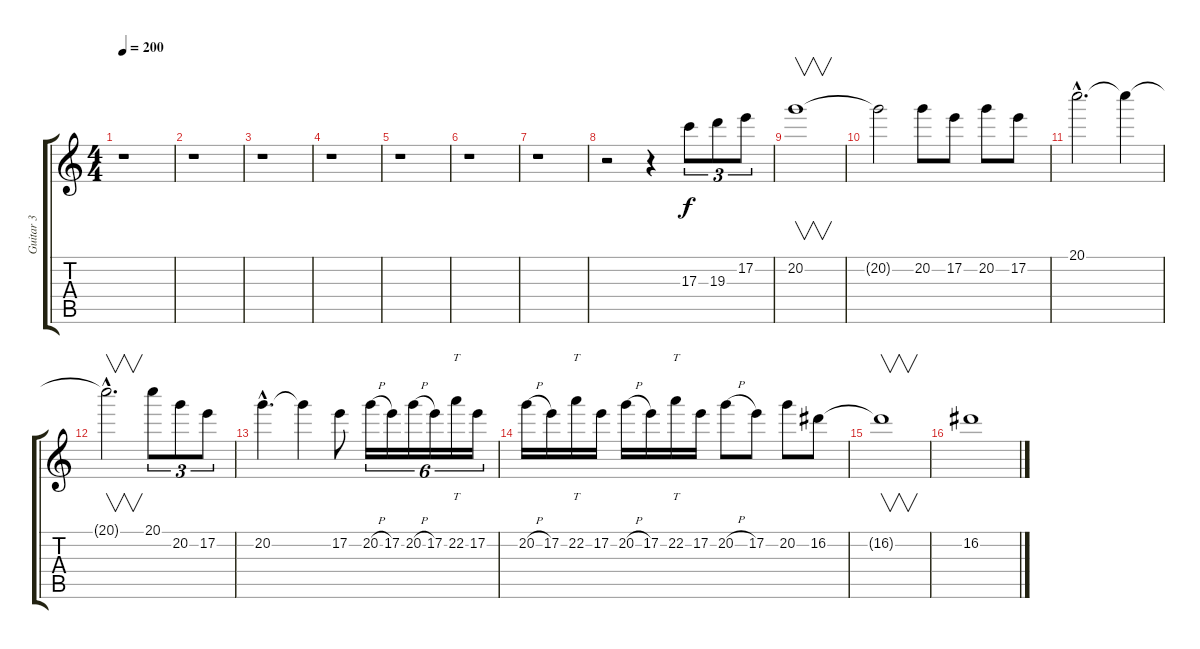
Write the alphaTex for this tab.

\track ("Guitar 3" "Guitar 3") {instrument distortionguitar}
\staff {score tabs}
\tuning (E4 B3 G3 D3 A2 E2) {hide}
\ts (4 4)
\tempo 200
\clef g2
\ks c
r.1{dy f} |
r.1 |
r.1 |
r.1 |
r.1 |
r.1 |
r.1 |
r.2 r.4 17.3.8{tu (3 2)} 19.3.8{tu (3 2)} 17.2.8{tu (3 2)} |
20.2.1{v} |
20.2{t}.2 20.2.8 17.2.8 20.2.8 17.2.8 |
20.1{hac}.2{d} 20.1{t}.4 |
20.1{hac t}.2{v d} 20.1.8{tu (3 2)} 20.2.8{tu (3 2)} 17.2.8{tu (3 2)} |
20.2{hac}.4{d} 20.2{t}.4 17.2.8 20.2{h}.16{tu (6 4)} 17.2.16{tu (6 4)} 20.2{h}.16{tu (6 4)} 17.2.16{tu (6 4)} 22.2.16{tt tu (6 4)} 17.2.16{tu (6 4)} |
20.2{h}.16 17.2.16 22.2.16{tt} 17.2.16 20.2{h}.16 17.2.16 22.2.16{tt} 17.2.16 20.2{h}.8 17.2.8 20.2.8 16.2.8 |
16.2{t}.1{v} |
16.2.1
